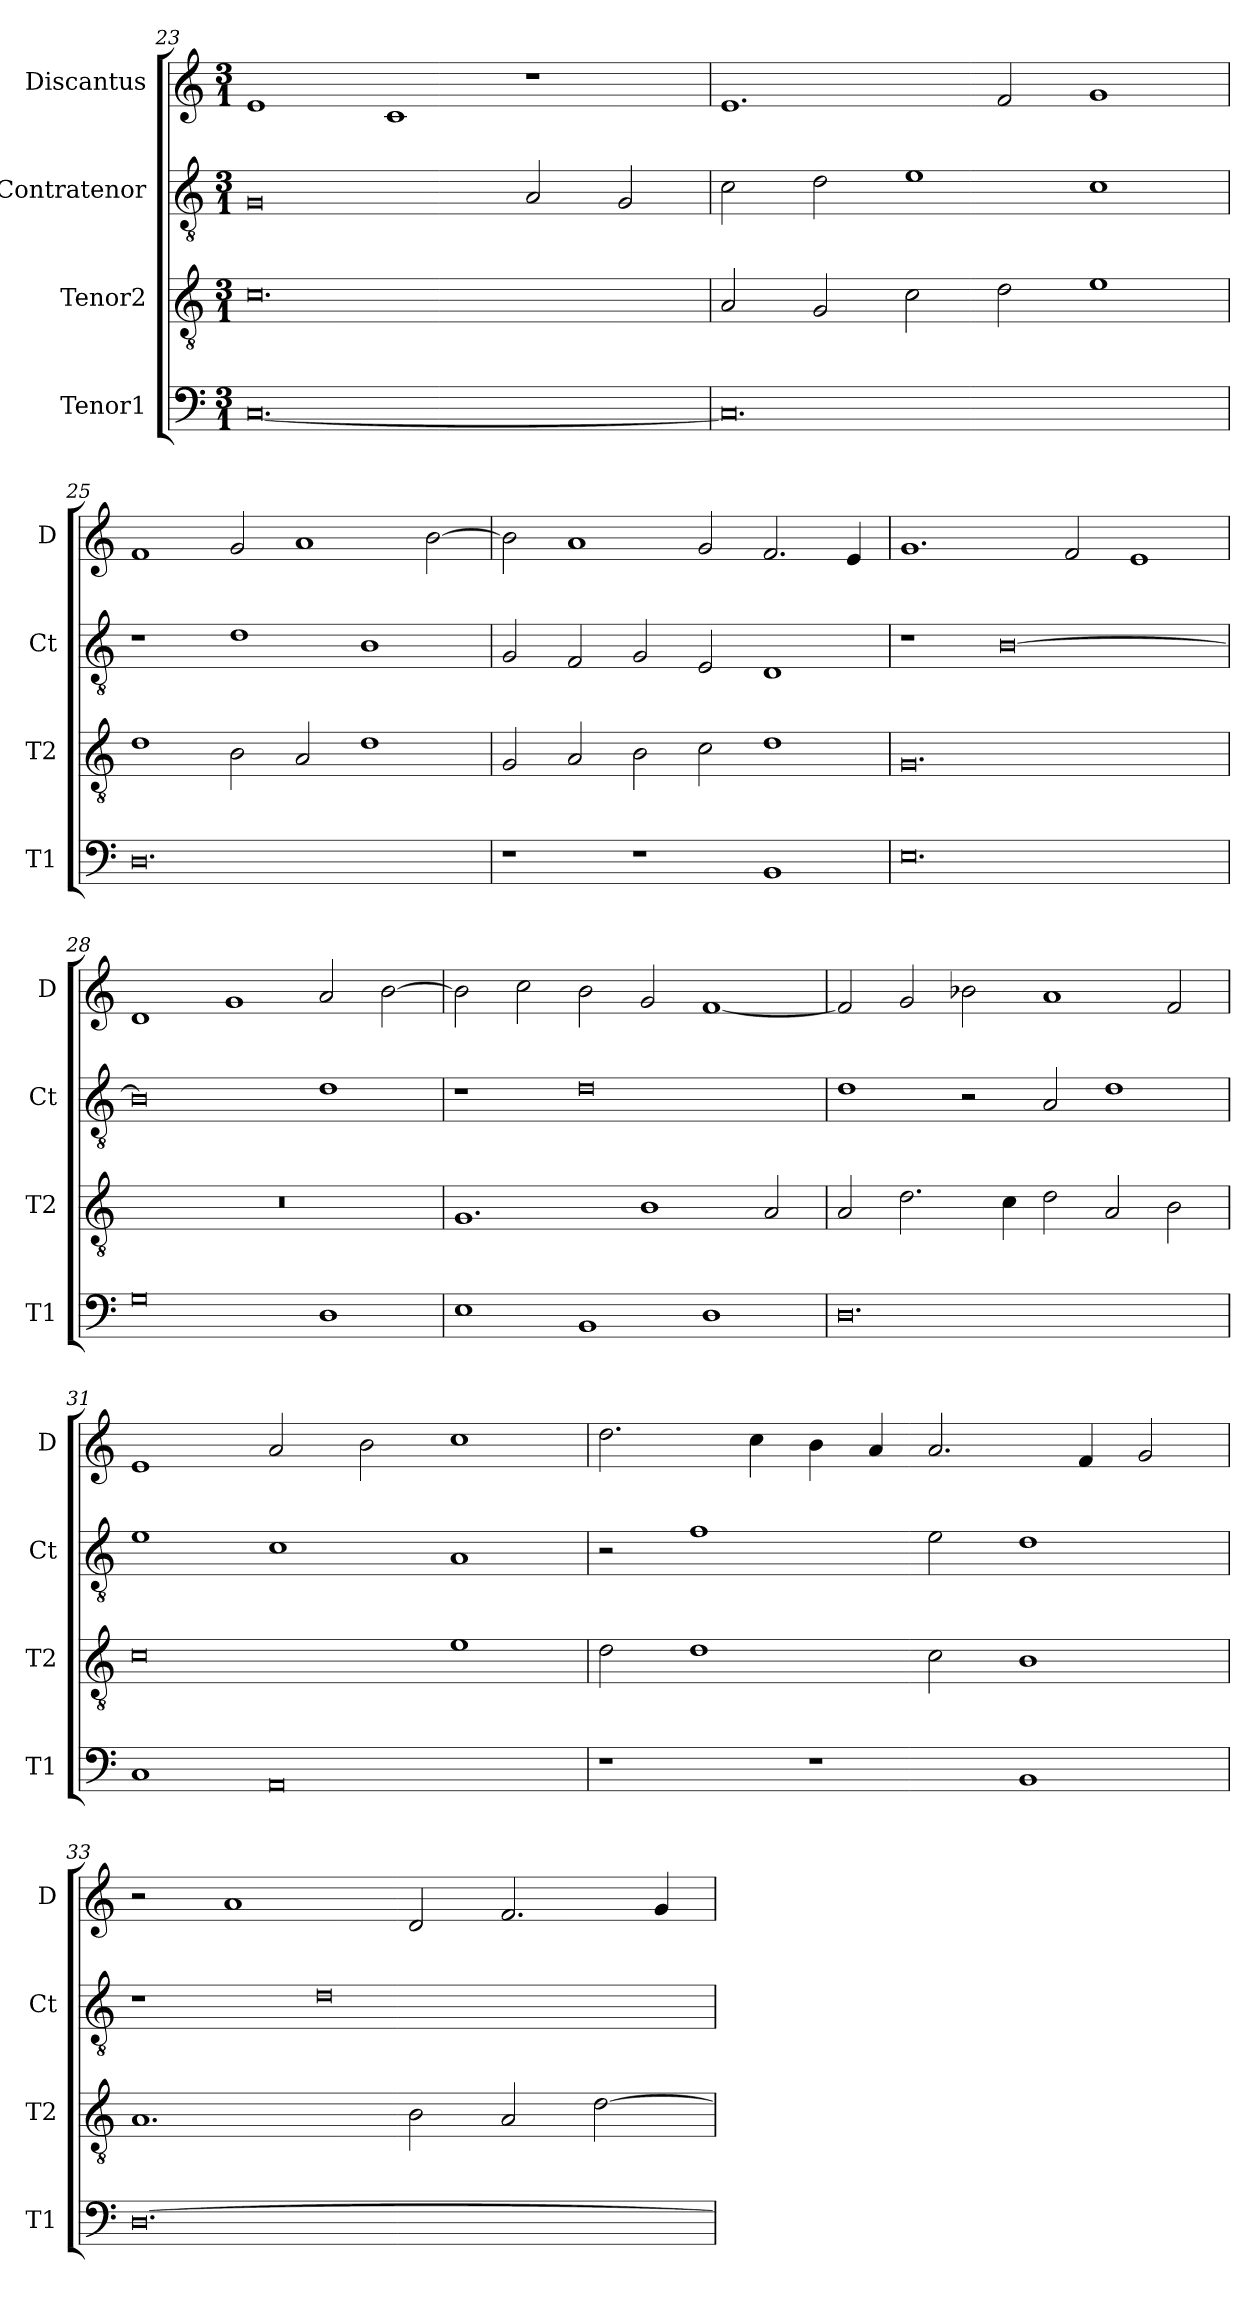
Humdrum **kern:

**kern	**kern	**kern	**kern
*part4	*part3	*part2	*part1
*staff4	*staff3	*staff2	*staff1
*I"Tenor1	*I"Tenor2	*I"Contratenor	*I"Discantus
*I'T1	*I'T2	*I'Ct	*I'D
*clefF4	*clefGv2	*clefGv2	*clefG2
*k[]	*k[]	*k[]	*k[]
*M3/1	*M3/1	*M3/1	*M3/1
=23	=23	=23	=23
[0.C	0.c	0G	1e
.	.	.	1c
.	.	2A/	1r
.	.	2G/	.
=24	=24	=24	=24
0.C]	2A/	2c\	1.e
.	2G/	2d\	.
.	2c\	1e	.
.	2d\	.	2f/
.	1e	1c	1g
=25	=25	=25	=25
0.D	1d	1r	1f
.	2B\	1d	2g/
.	2A/	.	1a
.	1d	1B	.
.	.	.	[2b\
=26	=26	=26	=26
1r	2G/	2G/	2b\]
.	2A/	2F/	1a
1r	2B\	2G/	.
.	2c\	2E/	2g/
1BB	1d	1D	2.f/
.	.	.	4e/
=27	=27	=27	=27
0.E	0.G	1r	1.g
.	.	[0B	.
.	.	.	2f/
.	.	.	1e
=28	=28	=28	=28
0G	0.r	0B]	1d
.	.	.	1g
1D	.	1d	2a/
.	.	.	[2b\
=29	=29	=29	=29
1E	1.G	1r	2b\]
.	.	.	2cc\
1BB	.	0d	2b\
.	1B	.	2g/
1D	.	.	[1f
.	2A/	.	.
=30	=30	=30	=30
0.D	2A/	1d	2f/]
.	2.d\	.	2g/
.	.	2r	2b-X\
.	4c\	.	.
.	2d\	2A/	1a
.	2A/	1d	.
.	2B\	.	2f/
=31	=31	=31	=31
1C	0c	1e	1e
0AA	.	1c	2a/
.	.	.	2b\
.	1e	1A	1cc
=32	=32	=32	=32
1r	2d\	2r	2.dd\
.	1d	1f	.
.	.	.	4cc\
1r	.	.	4b\
.	.	.	4a/
.	2c\	2e\	2.a/
1BB	1B	1d	.
.	.	.	4f/
.	.	.	2g/
=33	=33	=33	=33
[0.D	1.A	1r	2r
.	.	.	1a
.	.	0d	.
.	2B\	.	2d/
.	2A/	.	2.f/
.	[2d\	.	.
.	.	.	4g/
=	=	=	=
*-	*-	*-	*-
